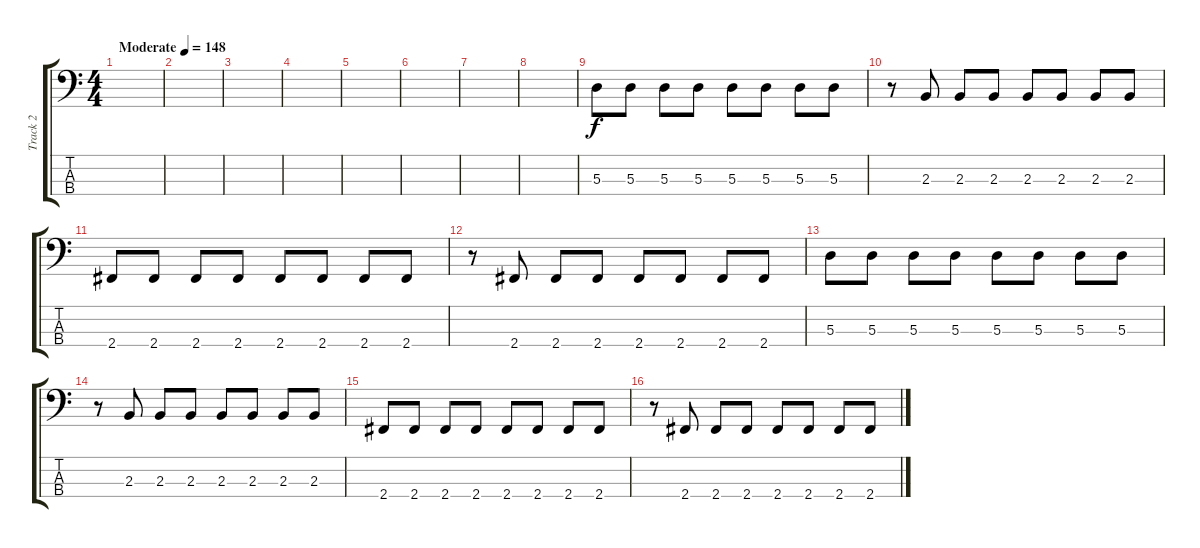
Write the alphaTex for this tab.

\track ("Track 2" "Track 2") {instrument electricbassfinger}
\staff {score tabs}
\tuning (G2 D2 A1 E1) {hide}
\ts (4 4)
\tempo (148 "Moderate")
\clef f4
\ks c
|
|
|
|
|
|
|
|
5.3.8 5.3.8 5.3.8 5.3.8 5.3.8 5.3.8 5.3.8 5.3.8 |
r.8 2.3.8 2.3.8 2.3.8 2.3.8 2.3.8 2.3.8 2.3.8 |
2.4.8 2.4.8 2.4.8 2.4.8 2.4.8 2.4.8 2.4.8 2.4.8 |
r.8 2.4.8 2.4.8 2.4.8 2.4.8 2.4.8 2.4.8 2.4.8 |
5.3.8 5.3.8 5.3.8 5.3.8 5.3.8 5.3.8 5.3.8 5.3.8 |
r.8 2.3.8 2.3.8 2.3.8 2.3.8 2.3.8 2.3.8 2.3.8 |
2.4.8 2.4.8 2.4.8 2.4.8 2.4.8 2.4.8 2.4.8 2.4.8 |
r.8 2.4.8 2.4.8 2.4.8 2.4.8 2.4.8 2.4.8 2.4.8
